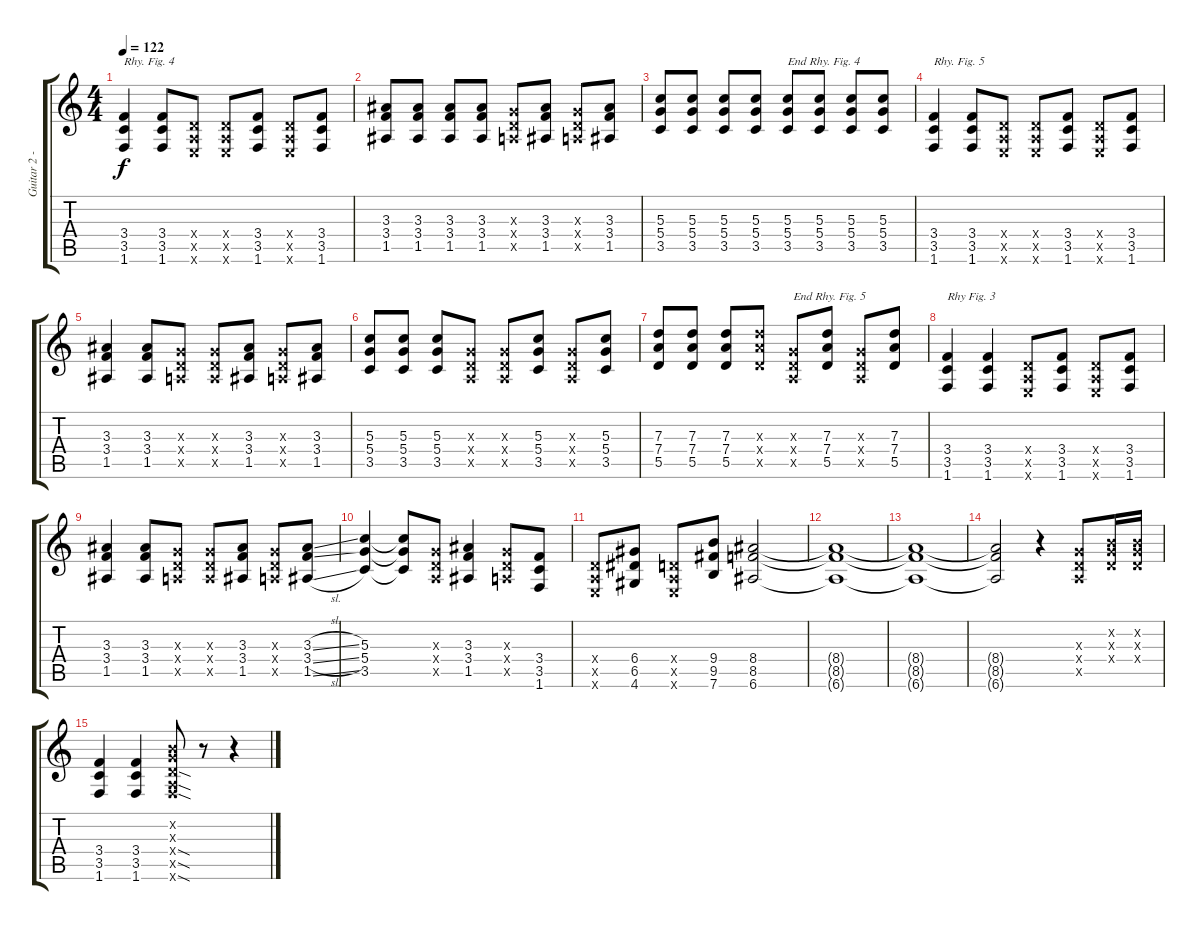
\track ("Guitar 2 - Main Rhythm" "Guitar 2 -") {instrument overdrivenguitar}
\staff {score tabs}
\tuning (E4 B3 G3 D3 A2 E2) {hide}
\ts (4 4)
\tempo 122
\clef g2
\ks c
(3.4 3.5 1.6).4{txt "Rhy. Fig. 4" dy f} (3.4 3.5 1.6).8 (0.4{x} 0.5{x} 0.6{x}).8 (0.4{x} 0.5{x} 0.6{x}).8 (3.4 3.5 1.6).8 (0.4{x} 0.5{x} 0.6{x}).8 (3.4 3.5 1.6).8 |
(3.3 3.4 1.5).8 (3.3 3.4 1.5).8 (3.3 3.4 1.5).8 (3.3 3.4 1.5).8 (0.3{x} 0.4{x} 0.5{x}).8 (3.3 3.4 1.5).8 (0.3{x} 0.4{x} 0.5{x}).8 (3.3 3.4 1.5).8 |
(5.3 5.4 3.5).8 (5.3 5.4 3.5).8 (5.3 5.4 3.5).8 (5.3 5.4 3.5).8 (5.3 5.4 3.5).8{txt "End Rhy. Fig. 4"} (5.3 5.4 3.5).8 (5.3 5.4 3.5).8 (5.3 5.4 3.5).8 |
(3.4 3.5 1.6).4{txt "Rhy. Fig. 5"} (3.4 3.5 1.6).8 (0.4{x} 0.5{x} 0.6{x}).8 (0.4{x} 0.5{x} 0.6{x}).8 (3.4 3.5 1.6).8 (0.4{x} 0.5{x} 0.6{x}).8 (3.4 3.5 1.6).8 |
(3.3 3.4 1.5).4 (3.3 3.4 1.5).8 (0.3{x} 0.4{x} 0.5{x}).8 (0.3{x} 0.4{x} 0.5{x}).8 (3.3 3.4 1.5).8 (0.3{x} 0.4{x} 0.5{x}).8 (3.3 3.4 1.5).8 |
(5.3 5.4 3.5).8 (5.3 5.4 3.5).8 (5.3 5.4 3.5).8 (0.3{x} 0.4{x} 0.5{x}).8 (0.3{x} 0.4{x} 0.5{x}).8 (5.3 5.4 3.5).8 (0.3{x} 0.4{x} 0.5{x}).8 (5.3 5.4 3.5).8 |
(7.3 7.4 5.5).8 (7.3 7.4 5.5).8 (7.3 7.4 5.5).8 (7.3{x} 7.4{x} 5.5{x}).8 (0.3{x} 0.4{x} 0.5{x}).8{txt "End Rhy. Fig. 5"} (7.3 7.4 5.5).8 (0.3{x} 0.4{x} 0.5{x}).8 (7.3 7.4 5.5).8 |
(3.4 3.5 1.6).4{txt "Rhy Fig. 3"} (3.4 3.5 1.6).4 (0.4{x} 0.5{x} 0.6{x}).8 (3.4 3.5 1.6).8 (0.4{x} 0.5{x} 0.6{x}).8 (3.4 3.5 1.6).8 |
(3.3 3.4 1.5).4 (3.3 3.4 1.5).8 (0.3{x} 0.4{x} 0.5{x}).8 (0.3{x} 0.4{x} 0.5{x}).8 (3.3 3.4 1.5).8 (0.3{x} 0.4{x} 0.5{x}).8 (3.3{sl} 3.4{sl} 1.5{sl}).8 |
(5.3 5.4 3.5).4 (5.3{t} 5.4{t} 3.5{t}).8 (0.3{x} 0.4{x} 0.5{x}).8 (3.3 3.4 1.5).4 (0.3{x} 0.4{x} 0.5{x}).8 (3.4 3.5 1.6).8 |
(0.4{x} 0.5{x} 0.6{x}).8 (6.4 6.5 4.6).8 (0.4{x} 0.5{x} 0.6{x}).8 (9.4 9.5 7.6).8 (8.4 8.5 6.6).2 |
(8.4{t} 8.5{t} 6.6{t}).1 |
(8.4{t} 8.5{t} 6.6{t}).1 |
(8.4{t} 8.5{t} 6.6{t}).2 r.4 (0.3{x} 0.4{x} 0.5{x}).8 (0.2{x} 0.3{x} 0.4{x}).16 (0.2{x} 0.3{x} 0.4{x}).16 |
(3.4 3.5 1.6).4 (3.4 3.5 1.6).4 (0.2{x} 0.3{x} 0.4{sod x} 0.5{sod x} 1.6{sod x}).8 r.8 r.4
